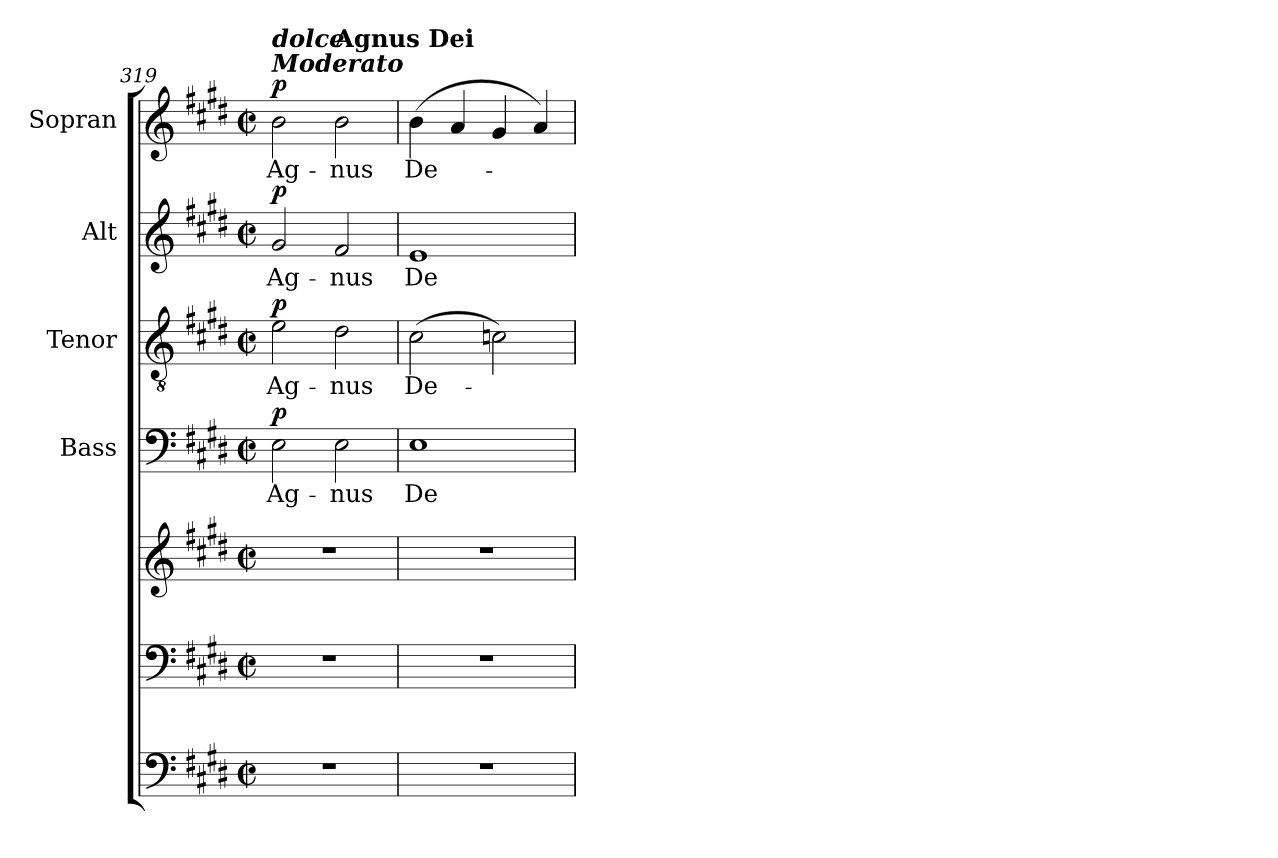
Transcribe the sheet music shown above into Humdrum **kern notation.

**kern	**kern	**kern	**kern	**text	**dynam	**kern	**text	**dynam	**kern	**text	**dynam	**kern	**text	**dynam
*part6	*part5	*part5	*part4	*part4	*part4	*part3	*part3	*part3	*part2	*part2	*part2	*part1	*part1	*part1
*staff7	*staff6	*staff5	*staff4	*staff4	*staff4	*staff3	*staff3	*staff3	*staff2	*staff2	*staff2	*staff1	*staff1	*staff1
*	*	*	*I"Bass	*	*	*I"Tenor	*	*	*I"Alt	*	*	*I"Sopran	*	*
*	*	*	*I'B.	*	*	*I'T.	*	*	*I'A.	*	*	*I'S.	*	*
!!LO:LB:g=z
*clefF4	*clefF4	*clefG2	*clefF4	*	*	*clefGv2	*	*	*clefG2	*	*	*clefG2	*	*
*ITrd7c12	*	*	*	*	*	*	*	*	*	*	*	*	*	*
*k[f#c#g#d#]	*k[f#c#g#d#]	*k[f#c#g#d#]	*k[f#c#g#d#]	*	*	*k[f#c#g#d#]	*	*	*k[f#c#g#d#]	*	*	*k[f#c#g#d#]	*	*
*E:	*E:	*E:	*E:	*	*	*E:	*	*	*E:	*	*	*E:	*	*
*M2/2	*M2/2	*M2/2	*M2/2	*	*	*M2/2	*	*	*M2/2	*	*	*M2/2	*	*
*met(c|)	*met(c|)	*met(c|)	*met(c|)	*	*	*met(c|)	*	*	*met(c|)	*	*	*met(c|)	*	*
=319	=319	=319	=319	=319	=319	=319	=319	=319	=319	=319	=319	=319	=319	=319
!	!	!	!	!	!	!	!	!	!	!	!	!LO:TX:a:Bi:t=Moderato	!	!
!	!	!	!	!	!	!	!	!	!	!	!	!LO:TX:a:Bi:t=dolce	!	!
!	!	!	!	!LO:LY:b	!LO:DY:a	!	!LO:LY:b	!LO:DY:a	!	!LO:LY:b	!LO:DY:a	!	!LO:LY:b	!LO:DY:a
1r	1r	1r	2E\	Ag-	p	2e\	Ag-	p	2g#/	Ag-	p	2b\	Ag-	p
!	!	!	!	!	!	!	!	!	!	!	!	!LO:TX:a:B:t=Agnus Dei	!	!
!	!	!	!	!LO:LY:b	!	!	!LO:LY:b	!	!	!LO:LY:b	!	!	!LO:LY:b	!
.	.	.	2E\	-nus	.	2d#\	-nus	.	2f#/	-nus	.	2b\	-nus	.
=320	=320	=320	=320	=320	=320	=320	=320	=320	=320	=320	=320	=320	=320	=320
!	!	!	!	!LO:LY:b	!	!	!LO:LY:b	!	!	!LO:LY:b	!	!	!LO:LY:b	!
1r	1r	1r	1E	De-	.	(>2c#\	De-	.	1e	De-	.	(<4b\	De-	.
.	.	.	.	.	.	.	.	.	.	.	.	4a/	.	.
.	.	.	.	.	.	2cn\)	.	.	.	.	.	4g#/	.	.
.	.	.	.	.	.	.	.	.	.	.	.	4a/)	.	.
=	=	=	=	=	=	=	=	=	=	=	=	=	=	=
*-	*-	*-	*-	*-	*-	*-	*-	*-	*-	*-	*-	*-	*-	*-
